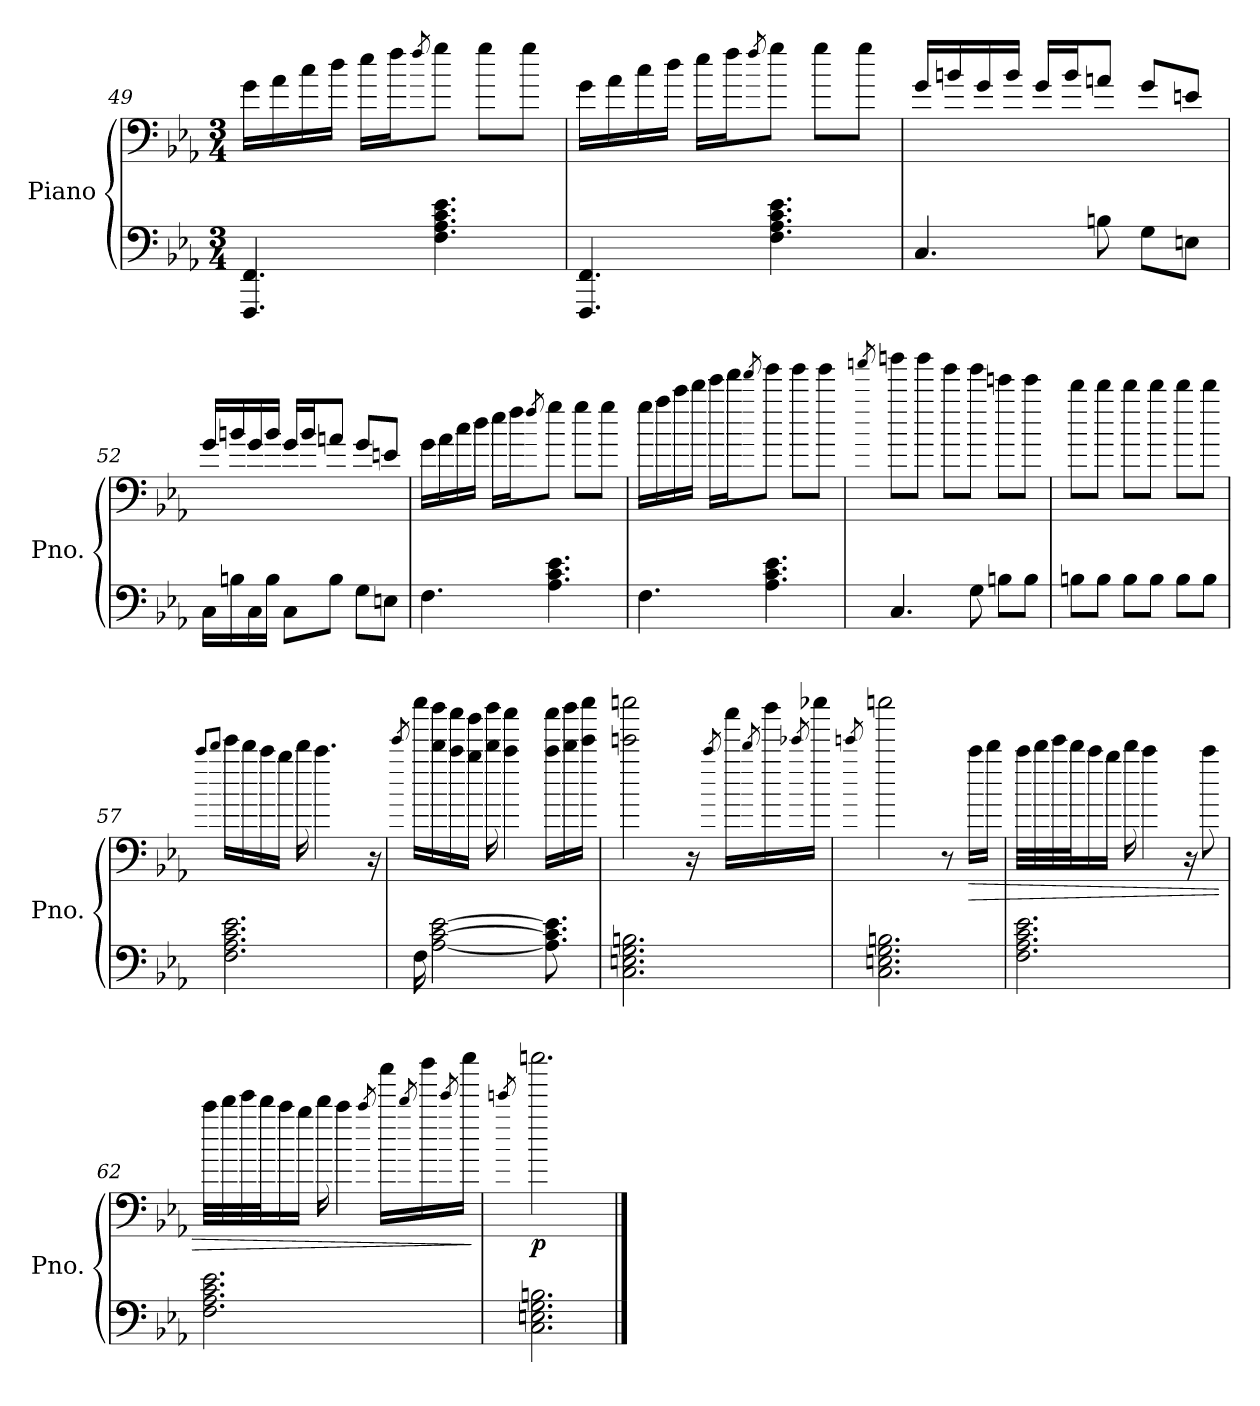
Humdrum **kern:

**kern	**kern	**dynam
*part1	*part1	*part1
*staff2	*staff1	*staff1/2
*I"Piano	*	*
*I'Pno.	*	*
*clefF4	*clefF4	*
*k[b-e-a-]	*k[b-e-a-]	*
*M3/4	*M3/4	*
=49	=49	=49
4.FFF/ 4.FF/	16g\LL	.
.	16a-\	.
.	16cc\	.
.	16dd\JJ	.
.	16ee-\LL	.
.	16ff\J	.
.	8qff/	.
4.F\ 4.A-\ 4.c\ 4.e-\	8gg\J	.
.	8gg\L	.
.	8gg\J	.
=50	=50	=50
4.FFF/ 4.FF/	16g\LL	.
.	16a-\	.
.	16cc\	.
.	16dd\JJ	.
.	16ee-\LL	.
.	16ff\J	.
.	8qff/	.
4.F\ 4.A-\ 4.c\ 4.e-\	8gg\J	.
.	8gg\L	.
.	8gg\J	.
=51	=51	=51
4.C/	16g/LL	.
.	16bn/	.
.	16g/	.
.	16b/JJ	.
.	16g/LL	.
.	16b/J	.
8Bn\	8an/J	.
8G\L	8g/L	.
8En\J	8en/J	.
!!LO:LB:g=z
=52	=52	=52
16C\LL	16g/LL	.
16Bn\	16bn/	.
16C\	16g/	.
16B\JJ	16b/JJ	.
8C\L	16g/LL	.
.	16b/J	.
8B\J	8an/J	.
8G\L	8g/L	.
8En\J	8en/J	.
=53	=53	=53
4.F\	16g\LL	.
.	16a-\	.
.	16cc\	.
.	16dd\JJ	.
.	16ee-\LL	.
.	16ff\J	.
.	8qff/	.
4.A-\ 4.c\ 4.e-\	8gg\J	.
.	8gg\L	.
.	8gg\J	.
=54	=54	=54
4.F\	16gg\LL	.
.	16aa-\	.
.	16ccc\	.
.	16ddd\JJ	.
.	16eee-\LL	.
.	16fff\J	.
.	8qfff/	.
4.A-\ 4.c\ 4.e-\	8ggg\J	.
.	8ggg\L	.
.	8ggg\J	.
=55	=55	=55
.	8qaaan/	.
4.C/	8bbbn\L	.
.	8bbb\J	.
.	8ggg\L	.
8G\	8ggg\J	.
8Bn\L	8eeen\L	.
8B\J	8eee\J	.
!!LO:PB:g=z
=56	=56	=56
8Bn\L	8ddd\L	.
8B\J	8ddd\J	.
8B\L	8ddd\L	.
8B\J	8ddd\J	.
8B\L	8ddd\L	.
8B\J	8ddd\J	.
=57	=57	=57
*	*MM85	*
.	8qccc/L	.
.	8qddd/J	.
2.F\ 2.A-\ 2.c\ 2.e-\	16eee-\LL	.
.	16ddd\	.
*	*MM80	*
.	16ccc\	.
.	16bb-\JJ	.
*	*MM70	*
.	16ddd\	.
.	4.ccc\	.
.	16r	.
=58	=58	=58
.	8qeee-/	.
16F\	16eeee-\LL	.
[2A-\ [2c\ [2e-\	16ddd\ 16dddd\	.
*	*MM60	*
.	16ccc\ 16cccc\	.
.	16bb-\ 16bbb-\JJ	.
.	16ddd\ 16dddd\	.
.	4ccc\ 4cccc\	.
8.A-\] 8.c\] 8.e-\]	16ccc\ 16cccc\LL	.
.	16ddd\ 16dddd\	.
.	16eee-\ 16eeee-\JJ	.
=59	=59	=59
2.C\ 2.En\ 2.G\ 2.Bn\	2eeen\ 2eeeen\	.
.	16r	.
.	8qccc/	.
.	16cccc\LL	.
.	8qddd/	.
.	16dddd\	.
.	8qeee-X/	.
.	16eeee-X\JJ	.
!!LO:LB:g=z
=60	=60	=60
.	8qeeen/	.
2.C\ 2.En\ 2.G\ 2.Bn\	2eeeen\	.
.	8r	.
!	!	!LO:HP:b
.	16ccc\LL	>
.	16ddd\JJ	.
=61	=61	=61
2.F\ 2.A-\ 2.c\ 2.e-\	32ccc\LLL	.
.	32ddd\	.
.	32eee-\	.
.	32ddd\J	.
.	16ccc\	.
.	16bb-\JJ	.
.	16ddd\	.
.	4ccc\	.
.	16r	.
.	8ccc\	.
=62	=62	=62
2.F\ 2.A-\ 2.c\ 2.e-\	32ccc\LLL	.
.	32ddd\	.
.	32eee-\	.
.	32ddd\J	.
.	16ccc\	.
.	16bb-\JJ	.
.	16ddd\	.
.	4ccc\	.
.	8qccc/	.
.	16cccc\LL	.
.	8qddd/	.
.	16dddd\	.
.	8qeee-/	.
.	16eeee-\JJ	.
.	.	]
=63	=63	=63
.	8qeeen/	.
!	!	!LO:DY:b
2.C\ 2.En\ 2.G\ 2.Bn\	2.eeeen\	p
==	==	==
*-	*-	*-
